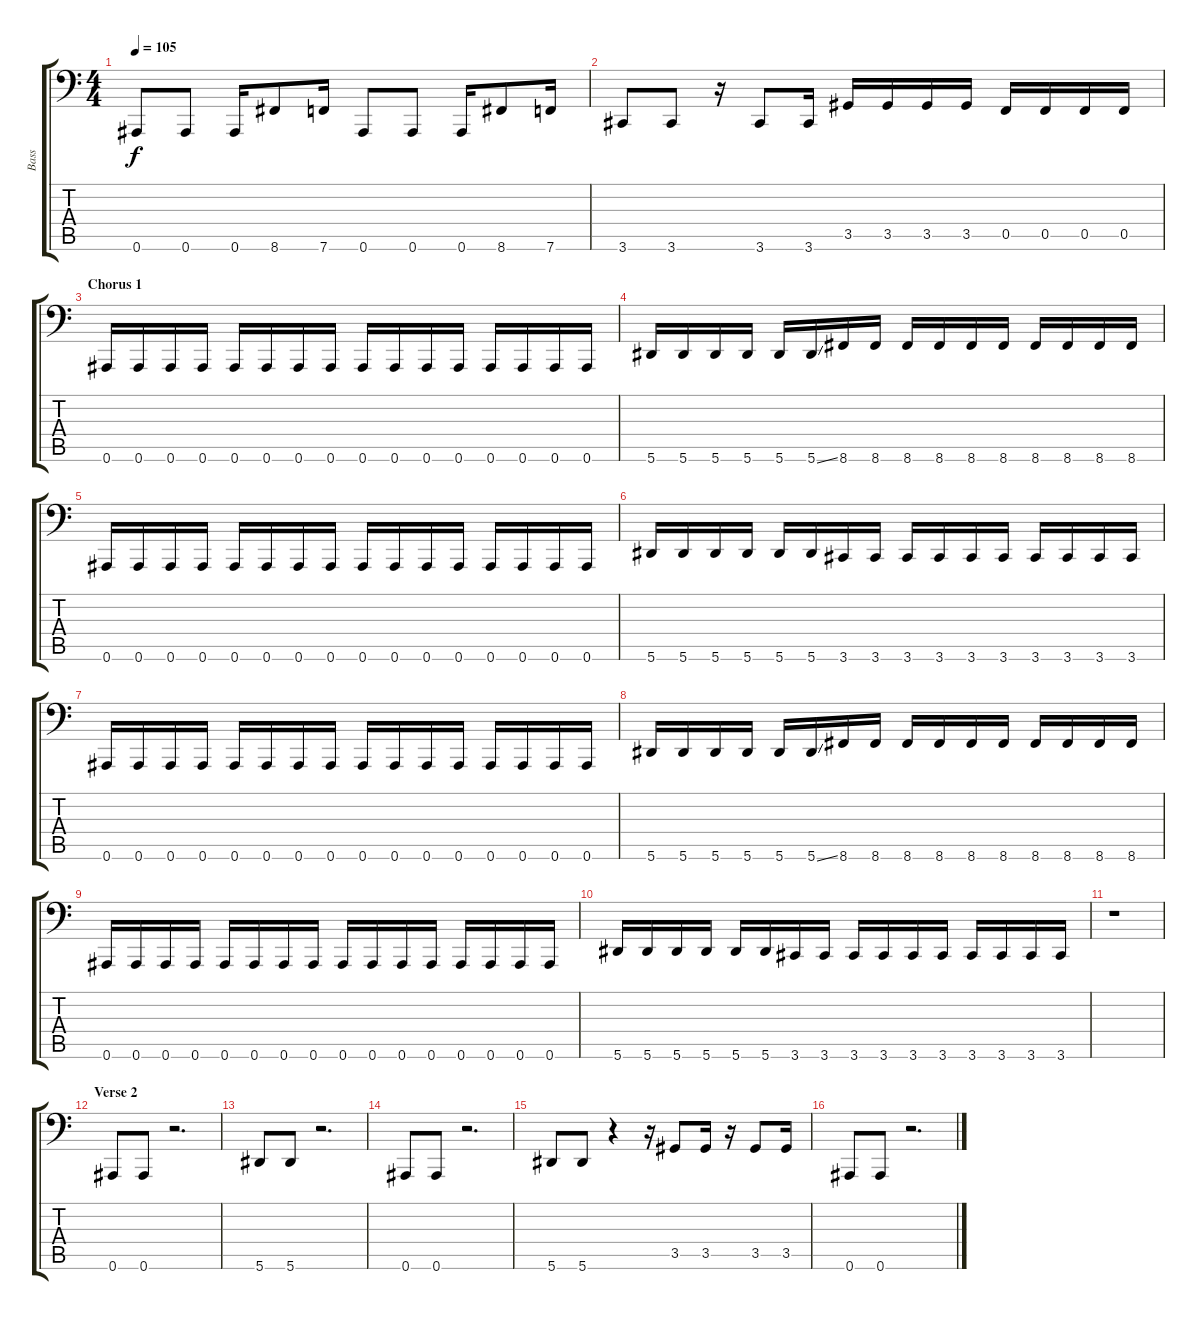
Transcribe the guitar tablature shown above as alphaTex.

\track ("Bass" "Bass") {instrument electricbassfinger}
\staff {score tabs}
\tuning (C3 G2 Eb2 Bb1 F1 Bb0) {hide}
\ts (4 4)
\tempo 105
\clef f4
\ks c
0.6.8{dy f} 0.6.8 0.6.16 8.6.8 7.6.16 0.6.8 0.6.8 0.6.16 8.6.8 7.6.16 |
3.6.8 3.6.8 r.16 3.6.8 3.6.16 3.5.16 3.5.16 3.5.16 3.5.16 0.5.16 0.5.16 0.5.16 0.5.16 |
\section ("" "Chorus 1")
0.6.16 0.6.16 0.6.16 0.6.16 0.6.16 0.6.16 0.6.16 0.6.16 0.6.16 0.6.16 0.6.16 0.6.16 0.6.16 0.6.16 0.6.16 0.6.16 |
5.6.16 5.6.16 5.6.16 5.6.16 5.6.16 5.6{ss}.16 8.6.16 8.6.16 8.6.16 8.6.16 8.6.16 8.6.16 8.6.16 8.6.16 8.6.16 8.6.16 |
0.6.16 0.6.16 0.6.16 0.6.16 0.6.16 0.6.16 0.6.16 0.6.16 0.6.16 0.6.16 0.6.16 0.6.16 0.6.16 0.6.16 0.6.16 0.6.16 |
5.6.16 5.6.16 5.6.16 5.6.16 5.6.16 5.6.16 3.6.16 3.6.16 3.6.16 3.6.16 3.6.16 3.6.16 3.6.16 3.6.16 3.6.16 3.6.16 |
0.6.16 0.6.16 0.6.16 0.6.16 0.6.16 0.6.16 0.6.16 0.6.16 0.6.16 0.6.16 0.6.16 0.6.16 0.6.16 0.6.16 0.6.16 0.6.16 |
5.6.16 5.6.16 5.6.16 5.6.16 5.6.16 5.6{ss}.16 8.6.16 8.6.16 8.6.16 8.6.16 8.6.16 8.6.16 8.6.16 8.6.16 8.6.16 8.6.16 |
0.6.16 0.6.16 0.6.16 0.6.16 0.6.16 0.6.16 0.6.16 0.6.16 0.6.16 0.6.16 0.6.16 0.6.16 0.6.16 0.6.16 0.6.16 0.6.16 |
5.6.16 5.6.16 5.6.16 5.6.16 5.6.16 5.6.16 3.6.16 3.6.16 3.6.16 3.6.16 3.6.16 3.6.16 3.6.16 3.6.16 3.6.16 3.6.16 |
r.1 |
\section ("" "Verse 2")
0.6.8 0.6.8 r.2{d} |
5.6.8 5.6.8 r.2{d} |
0.6.8 0.6.8 r.2{d} |
5.6.8 5.6.8 r.4 r.16 3.5.8 3.5.16 r.16 3.5.8 3.5.16 |
0.6.8 0.6.8 r.2{d}
